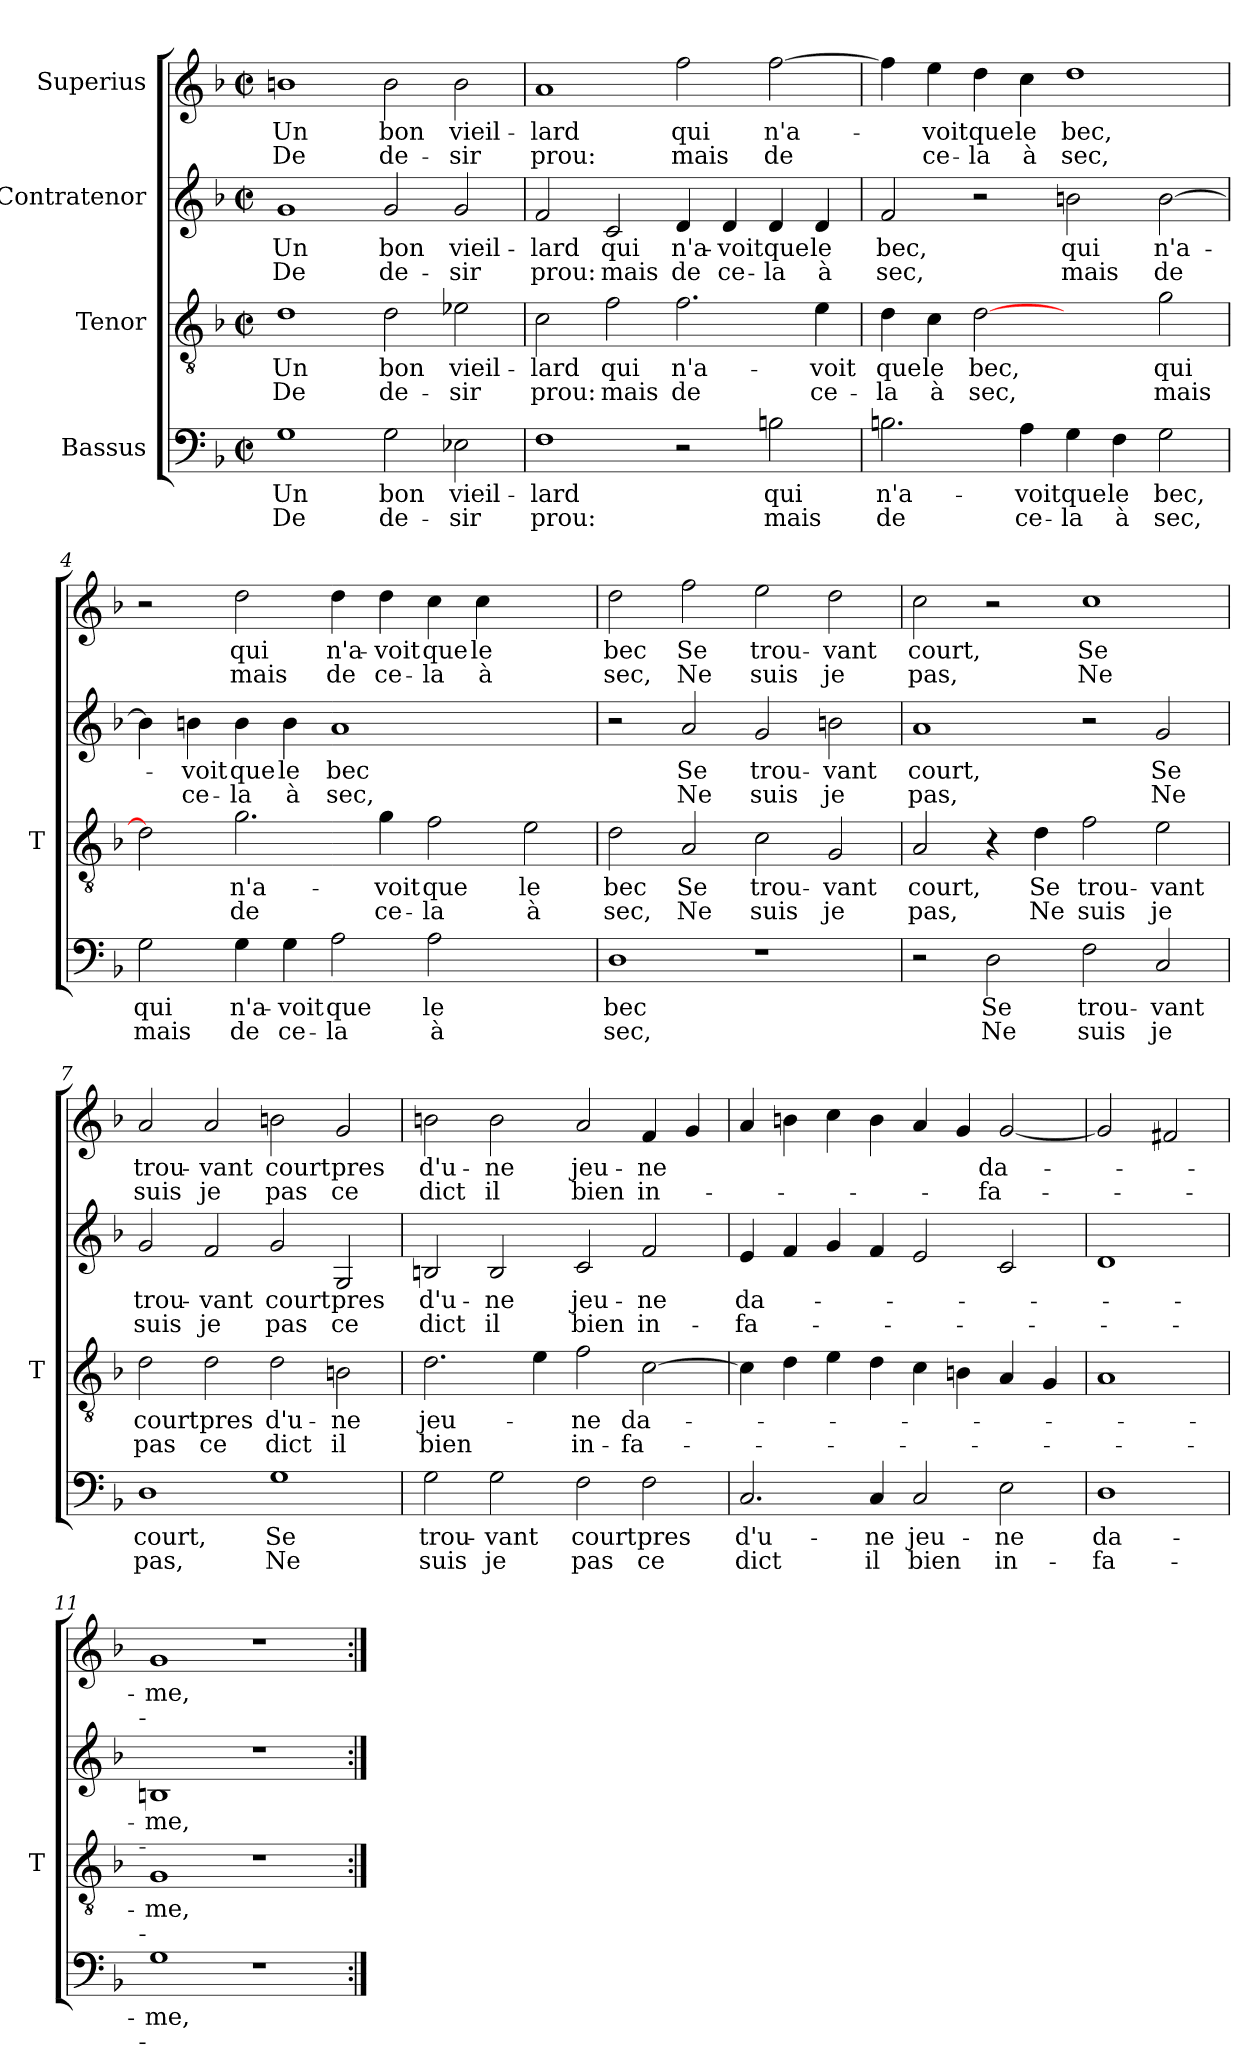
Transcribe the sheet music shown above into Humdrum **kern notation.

**kern	**text	**text	**kern	**text	**text	**kern	**text	**text	**kern	**text	**text
*part4	*part4	*part4	*part3	*part3	*part3	*part2	*part2	*part2	*part1	*part1	*part1
*staff4	*staff4	*staff4	*staff3	*staff3	*staff3	*staff2	*staff2	*staff2	*staff1	*staff1	*staff1
*I"Bassus	*	*	*I"Tenor	*	*	*I"Contratenor	*	*	*I"Superius	*	*
*	*	*	*I'T	*	*	*	*	*	*	*	*
*clefF4	*	*	*clefGv2	*	*	*clefG2	*	*	*clefG2	*	*
*k[b-]	*	*	*k[b-]	*	*	*k[b-]	*	*	*k[b-]	*	*
*F:	*	*	*F:	*	*	*F:	*	*	*F:	*	*
*M2/2	*	*	*M2/2	*	*	*M2/2	*	*	*M2/2	*	*
*met(c|)	*	*	*met(c|)	*	*	*met(c|)	*	*	*met(c|)	*	*
=1	=1	=1	=1	=1	=1	=1	=1	=1	=1	=1	=1
1G	-Un	-De	1d	-Un	-De	1g	-Un	-De	1b	-Un	-De
2G	-bon	de-	2d	-bon	de-	2g	-bon	de-	2b	-bon	de-
2E-X	vieil-	-sir	2e-X	vieil-	-sir	2g	vieil-	-sir	2b	vieil-	-sir
=2	=2	=2	=2	=2	=2	=2	=2	=2	=2	=2	=2
1F	-lard	-prou:	2c	-lard	-prou:	2f	-lard	-prou:	1a	-lard	-prou:
.	.	.	2f	-qui	-mais	2c	-qui	-mais	.	.	.
2r	.	.	2.f	n'a-	-de	4d	n'a-	-de	2ff	-qui	-mais
.	.	.	.	.	.	4d	-voit	ce-	.	.	.
2B	-qui	-mais	.	.	.	4d	-que	-la	[2ff	n'a-	-de
.	.	.	4e	-voit	ce-	4d	-le	-à	.	.	.
=3	=3	=3	=3	=3	=3	=3	=3	=3	=3	=3	=3
2.B	n'a-	-de	4d	-que	-la	2f	-bec,	-sec,	4ff]	.	.
.	.	.	4c	-le	-à	.	.	.	4ee	-voit	ce-
.	.	.	[2d	-bec,	-sec,	2r	.	.	4dd	-que	-la
4A	-voit	ce-	.	.	.	.	.	.	4cc	-le	-à
4G	-que	-la	2ryy	.	.	2bn	-qui	-mais	1dd	-bec,	-sec,
4F	-le	-à	.	.	.	.	.	.	.	.	.
2G	-bec,	-sec,	2g	-qui	-mais	[2b	n'a-	-de	.	.	.
=4	=4	=4	=4	=4	=4	=4	=4	=4	=4	=4	=4
2G	-qui	-mais	2d]	.	.	4b]	.	.	2r	.	.
.	.	.	.	.	.	4bn	-voit	ce-	.	.	.
4G	n'a-	-de	2.g	n'a-	-de	4b	-que	-la	2dd	-qui	-mais
4G	-voit	ce-	.	.	.	4b	-le	-à	.	.	.
2A	-que	-la	.	.	.	1a	-bec	-sec,	4dd	n'a-	-de
.	.	.	4g	-voit	ce-	.	.	.	4dd	-voit	ce-
2A	-le	-à	2f	-que	-la	.	.	.	4cc	-que	-la
.	.	.	.	.	.	.	.	.	4cc	-le	-à
2ryy	.	.	2e	-le	-à	2ryy	.	.	2ryy	.	.
=5	=5	=5	=5	=5	=5	=5	=5	=5	=5	=5	=5
1D	-bec	-sec,	2d	-bec	-sec,	2r	.	.	2dd	-bec	-sec,
.	.	.	2A	-Se	-Ne	2a	-Se	-Ne	2ff	-Se	-Ne
1r	.	.	2c	trou-	-suis	2g	trou-	-suis	2ee	trou-	-suis
.	.	.	2G	-vant	-je	2bn	-vant	-je	2dd	-vant	-je
=6	=6	=6	=6	=6	=6	=6	=6	=6	=6	=6	=6
2r	.	.	2A	-court,	-pas,	1a	-court,	-pas,	2cc	-court,	-pas,
2D	-Se	-Ne	4r	.	.	.	.	.	2r	.	.
.	.	.	4d	-Se	-Ne	.	.	.	.	.	.
2F	trou-	-suis	2f	trou-	-suis	2r	.	.	1cc	-Se	-Ne
2C	-vant	-je	2e	-vant	-je	2g	-Se	-Ne	.	.	.
!!LO:PB:g=z
=7	=7	=7	=7	=7	=7	=7	=7	=7	=7	=7	=7
1D	-court,	-pas,	2d	-court	-pas	2g	trou-	-suis	2a	trou-	-suis
.	.	.	2d	-pres	-ce	2f	-vant	-je	2a	-vant	-je
1G	-Se	-Ne	2d	d'u-	-dict	2g	-court	-pas	2b	-court	-pas
.	.	.	2B	-ne	-il	2G	-pres	-ce	2g	-pres	-ce
=8	=8	=8	=8	=8	=8	=8	=8	=8	=8	=8	=8
2G	trou-	-suis	2.d	jeu-	-bien	2Bn	d'u-	-dict	2b	d'u-	-dict
2G	-vant	-je	.	.	.	2B	-ne	-il	2b	-ne	-il
.	.	.	4e	.	.	.	.	.	.	.	.
2F	-court	-pas	2f	-ne	in-	2c	jeu-	-bien	2a	jeu-	-bien
2F	-pres	-ce	[2c	da-	fa-	2f	-ne	in-	4f	-ne	in-
.	.	.	.	.	.	.	.	.	4g	.	.
=9	=9	=9	=9	=9	=9	=9	=9	=9	=9	=9	=9
2.C	d'u-	-dict	4c]	.	.	4e	da-	fa-	4a	.	.
.	.	.	4d	.	.	4f	.	.	4b	.	.
.	.	.	4e	.	.	4g	.	.	4cc	.	.
4C	-ne	-il	4d	.	.	4f	.	.	4b	.	.
2C	jeu-	-bien	4c	.	.	2e	.	.	4a	.	.
.	.	.	4B	.	.	.	.	.	4g	.	.
2E	-ne	in-	4A	.	.	2c	.	.	[2g	da-	fa-
.	.	.	4G	.	.	.	.	.	.	.	.
=10	=10	=10	=10	=10	=10	=10	=10	=10	=10	=10	=10
1D	da-	fa-	1A	.	.	1d	.	.	2g]	.	.
.	.	.	.	.	.	.	.	.	2f#X	.	.
=11	=11	=11	=11	=11	=11	=11	=11	=11	=11	=11	=11
1G	-me,	.	1G	-me,	.	1Bn	-me,	.	1g	-me,	.
1r	.	.	1r	.	.	1r	.	.	1r	.	.
=:|!	=:|!	=:|!	=:|!	=:|!	=:|!	=:|!	=:|!	=:|!	=:|!	=:|!	=:|!
*-	*-	*-	*-	*-	*-	*-	*-	*-	*-	*-	*-
